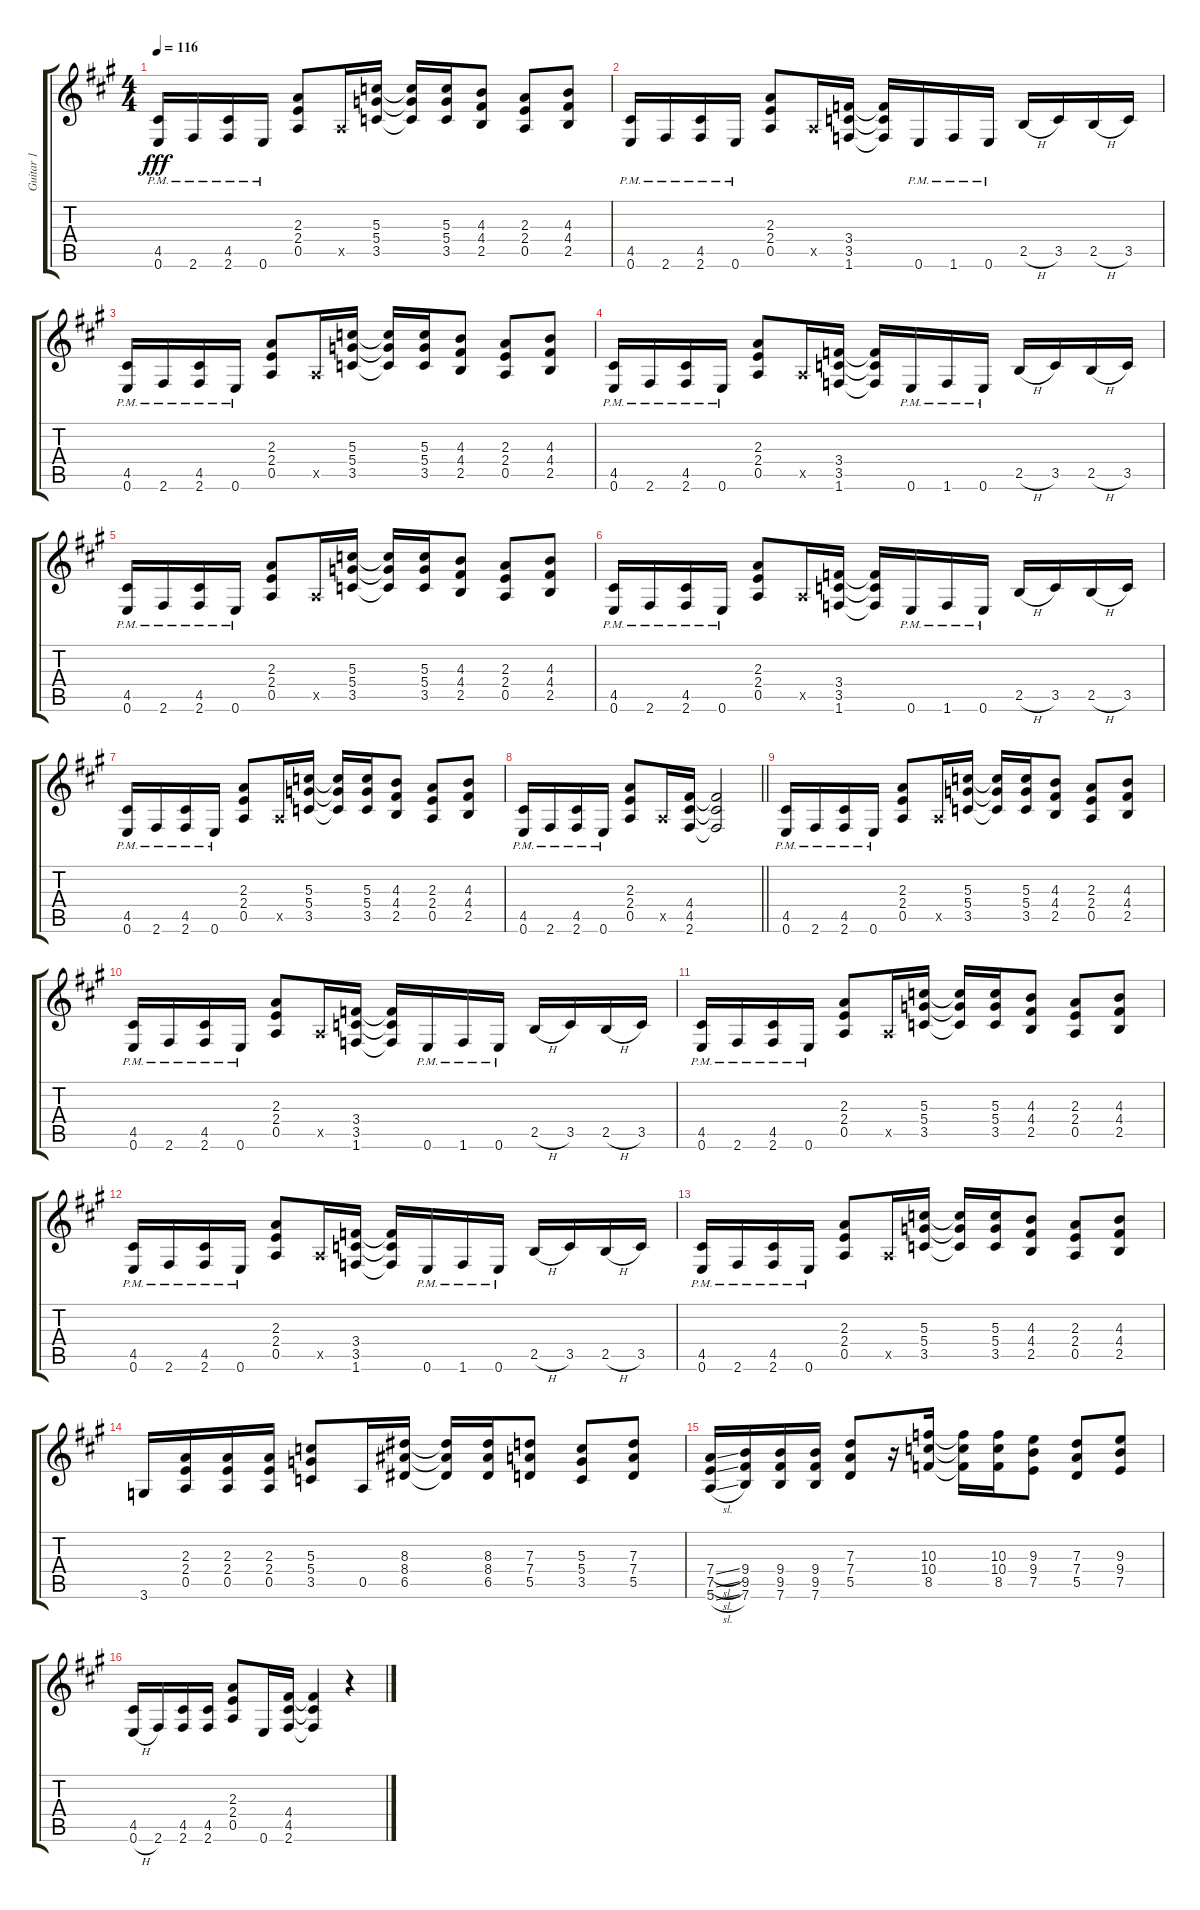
\track ("Guitar 1" "Guitar 1") {instrument distortionguitar}
\staff {score tabs}
\tuning (E4 B3 G3 D3 A2 E2) {hide}
\ts (4 4)
\tempo 116
\clef g2
\ks a
(4.5{pm} 0.6{pm}).16{dy fff} 2.6{pm}.16 (4.5{pm} 2.6{pm}).16 0.6{pm}.16 (2.3 2.4 0.5).8 0.5{x}.16 (5.3 5.4 3.5).16 (5.3{t} 5.4{t} 3.5{t}).16 (5.3 5.4 3.5).16 (4.3 4.4 2.5).8 (2.3 2.4 0.5).8 (4.3 4.4 2.5).8 |
(4.5{pm} 0.6{pm}).16 2.6{pm}.16 (4.5{pm} 2.6{pm}).16 0.6{pm}.16 (2.3 2.4 0.5).8 0.5{x}.16 (3.4 3.5 1.6).16 (3.4{t} 3.5{t} 1.6{t}).16 0.6{pm}.16 1.6{pm}.16 0.6{pm}.16 2.5{h}.16 3.5.16 2.5{h}.16 3.5.16 |
(4.5{pm} 0.6{pm}).16 2.6{pm}.16 (4.5{pm} 2.6{pm}).16 0.6{pm}.16 (2.3 2.4 0.5).8 0.5{x}.16 (5.3 5.4 3.5).16 (5.3{t} 5.4{t} 3.5{t}).16 (5.3 5.4 3.5).16 (4.3 4.4 2.5).8 (2.3 2.4 0.5).8 (4.3 4.4 2.5).8 |
(4.5{pm} 0.6{pm}).16 2.6{pm}.16 (4.5{pm} 2.6{pm}).16 0.6{pm}.16 (2.3 2.4 0.5).8 0.5{x}.16 (3.4 3.5 1.6).16 (3.4{t} 3.5{t} 1.6{t}).16 0.6{pm}.16 1.6{pm}.16 0.6{pm}.16 2.5{h}.16 3.5.16 2.5{h}.16 3.5.16 |
(4.5{pm} 0.6{pm}).16 2.6{pm}.16 (4.5{pm} 2.6{pm}).16 0.6{pm}.16 (2.3 2.4 0.5).8 0.5{x}.16 (5.3 5.4 3.5).16 (5.3{t} 5.4{t} 3.5{t}).16 (5.3 5.4 3.5).16 (4.3 4.4 2.5).8 (2.3 2.4 0.5).8 (4.3 4.4 2.5).8 |
(4.5{pm} 0.6{pm}).16 2.6{pm}.16 (4.5{pm} 2.6{pm}).16 0.6{pm}.16 (2.3 2.4 0.5).8 0.5{x}.16 (3.4 3.5 1.6).16 (3.4{t} 3.5{t} 1.6{t}).16 0.6{pm}.16 1.6{pm}.16 0.6{pm}.16 2.5{h}.16 3.5.16 2.5{h}.16 3.5.16 |
(4.5{pm} 0.6{pm}).16 2.6{pm}.16 (4.5{pm} 2.6{pm}).16 0.6{pm}.16 (2.3 2.4 0.5).8 0.5{x}.16 (5.3 5.4 3.5).16 (5.3{t} 5.4{t} 3.5{t}).16 (5.3 5.4 3.5).16 (4.3 4.4 2.5).8 (2.3 2.4 0.5).8 (4.3 4.4 2.5).8 |
\barLineRight lightlight
(4.5{pm} 0.6{pm}).16 2.6{pm}.16 (4.5{pm} 2.6{pm}).16 0.6{pm}.16 (2.3 2.4 0.5).8 0.5{x}.16 (4.4 4.5 2.6).16 (4.4{t} 4.5{t} 2.6{t}).2 |
(4.5{pm} 0.6{pm}).16 2.6{pm}.16 (4.5{pm} 2.6{pm}).16 0.6{pm}.16 (2.3 2.4 0.5).8 0.5{x}.16 (5.3 5.4 3.5).16 (5.3{t} 5.4{t} 3.5{t}).16 (5.3 5.4 3.5).16 (4.3 4.4 2.5).8 (2.3 2.4 0.5).8 (4.3 4.4 2.5).8 |
(4.5{pm} 0.6{pm}).16 2.6{pm}.16 (4.5{pm} 2.6{pm}).16 0.6{pm}.16 (2.3 2.4 0.5).8 0.5{x}.16 (3.4 3.5 1.6).16 (3.4{t} 3.5{t} 1.6{t}).16 0.6{pm}.16 1.6{pm}.16 0.6{pm}.16 2.5{h}.16 3.5.16 2.5{h}.16 3.5.16 |
(4.5{pm} 0.6{pm}).16 2.6{pm}.16 (4.5{pm} 2.6{pm}).16 0.6{pm}.16 (2.3 2.4 0.5).8 0.5{x}.16 (5.3 5.4 3.5).16 (5.3{t} 5.4{t} 3.5{t}).16 (5.3 5.4 3.5).16 (4.3 4.4 2.5).8 (2.3 2.4 0.5).8 (4.3 4.4 2.5).8 |
(4.5{pm} 0.6{pm}).16 2.6{pm}.16 (4.5{pm} 2.6{pm}).16 0.6{pm}.16 (2.3 2.4 0.5).8 0.5{x}.16 (3.4 3.5 1.6).16 (3.4{t} 3.5{t} 1.6{t}).16 0.6{pm}.16 1.6{pm}.16 0.6{pm}.16 2.5{h}.16 3.5.16 2.5{h}.16 3.5.16 |
(4.5{pm} 0.6{pm}).16 2.6{pm}.16 (4.5{pm} 2.6{pm}).16 0.6{pm}.16 (2.3 2.4 0.5).8 0.5{x}.16 (5.3 5.4 3.5).16 (5.3{t} 5.4{t} 3.5{t}).16 (5.3 5.4 3.5).16 (4.3 4.4 2.5).8 (2.3 2.4 0.5).8 (4.3 4.4 2.5).8 |
3.6.16 (2.3 2.4 0.5).16 (2.3 2.4 0.5).16 (2.3 2.4 0.5).16 (5.3 5.4 3.5).8 0.5.16 (8.3 8.4 6.5).16 (8.3{t} 8.4{t} 6.5{t}).16 (8.3 8.4 6.5).16 (7.3 7.4 5.5).8 (5.3 5.4 3.5).8 (7.3 7.4 5.5).8 |
(7.4{sl} 7.5{sl} 5.6{sl}).16 (9.4 9.5 7.6).16 (9.4 9.5 7.6).16 (9.4 9.5 7.6).16 (7.3 7.4 5.5).8 r.16 (10.3 10.4 8.5).16 (10.3{t} 10.4{t} 8.5{t}).16 (10.3 10.4 8.5).16 (9.3 9.4 7.5).8 (7.3 7.4 5.5).8 (9.3 9.4 7.5).8 |
(4.5 0.6{h}).16 2.6.16 (4.5 2.6).16 (4.5 2.6).16 (2.3 2.4 0.5).8 0.6.16 (4.4 4.5 2.6).16 (4.4{t} 4.5{t} 2.6{t}).4 r.4
